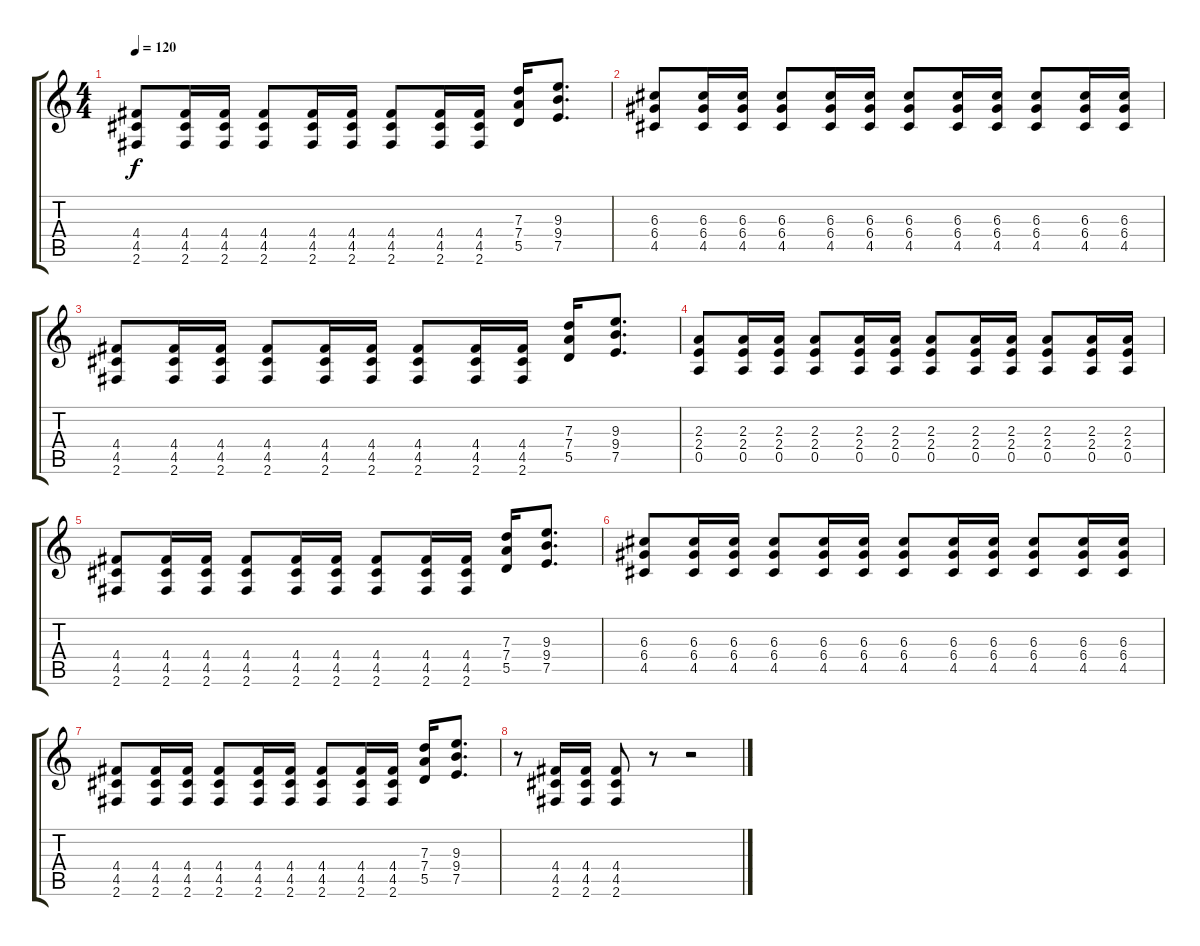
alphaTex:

\track "" {instrument distortionguitar}
\staff {score tabs}
\tuning (E4 B3 G3 D3 A2 E2) {hide}
\ts (4 4)
\tempo 120
\clef g2
\ks c
(4.4 4.5 2.6).8{dy f} (4.4 4.5 2.6).16 (4.4 4.5 2.6).16 (4.4 4.5 2.6).8 (4.4 4.5 2.6).16 (4.4 4.5 2.6).16 (4.4 4.5 2.6).8 (4.4 4.5 2.6).16 (4.4 4.5 2.6).16 (7.3 7.4 5.5).16 (9.3 9.4 7.5).8{d} |
(6.3 6.4 4.5).8 (6.3 6.4 4.5).16 (6.3 6.4 4.5).16 (6.3 6.4 4.5).8 (6.3 6.4 4.5).16 (6.3 6.4 4.5).16 (6.3 6.4 4.5).8 (6.3 6.4 4.5).16 (6.3 6.4 4.5).16 (6.3 6.4 4.5).8 (6.3 6.4 4.5).16 (6.3 6.4 4.5).16 |
(4.4 4.5 2.6).8 (4.4 4.5 2.6).16 (4.4 4.5 2.6).16 (4.4 4.5 2.6).8 (4.4 4.5 2.6).16 (4.4 4.5 2.6).16 (4.4 4.5 2.6).8 (4.4 4.5 2.6).16 (4.4 4.5 2.6).16 (7.3 7.4 5.5).16 (9.3 9.4 7.5).8{d} |
(2.3 2.4 0.5).8 (2.3 2.4 0.5).16 (2.3 2.4 0.5).16 (2.3 2.4 0.5).8 (2.3 2.4 0.5).16 (2.3 2.4 0.5).16 (2.3 2.4 0.5).8 (2.3 2.4 0.5).16 (2.3 2.4 0.5).16 (2.3 2.4 0.5).8 (2.3 2.4 0.5).16 (2.3 2.4 0.5).16 |
(4.4 4.5 2.6).8 (4.4 4.5 2.6).16 (4.4 4.5 2.6).16 (4.4 4.5 2.6).8 (4.4 4.5 2.6).16 (4.4 4.5 2.6).16 (4.4 4.5 2.6).8 (4.4 4.5 2.6).16 (4.4 4.5 2.6).16 (7.3 7.4 5.5).16 (9.3 9.4 7.5).8{d} |
(6.3 6.4 4.5).8 (6.3 6.4 4.5).16 (6.3 6.4 4.5).16 (6.3 6.4 4.5).8 (6.3 6.4 4.5).16 (6.3 6.4 4.5).16 (6.3 6.4 4.5).8 (6.3 6.4 4.5).16 (6.3 6.4 4.5).16 (6.3 6.4 4.5).8 (6.3 6.4 4.5).16{txt ""} (6.3 6.4 4.5).16 |
(4.4 4.5 2.6).8 (4.4 4.5 2.6).16 (4.4 4.5 2.6).16 (4.4 4.5 2.6).8 (4.4 4.5 2.6).16 (4.4 4.5 2.6).16 (4.4 4.5 2.6).8 (4.4 4.5 2.6).16 (4.4 4.5 2.6).16 (7.3 7.4 5.5).16 (9.3 9.4 7.5).8{d} |
r.8 (4.4 4.5 2.6).16 (4.4 4.5 2.6).16 (4.4 4.5 2.6).8 r.8 r.2
